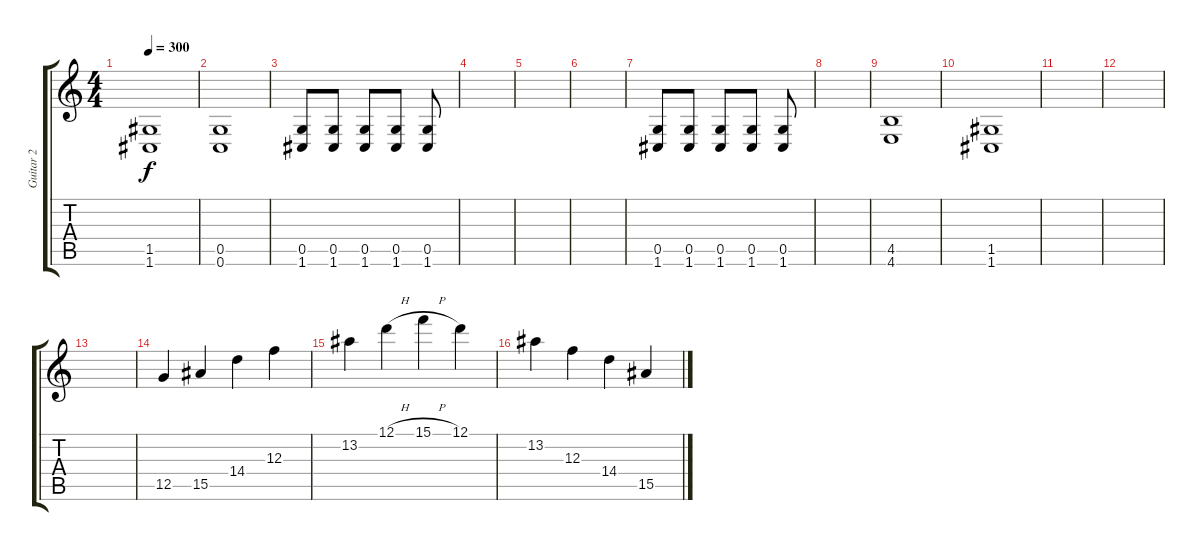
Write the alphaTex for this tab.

\track ("Guitar 2" "Guitar 2") {instrument overdrivenguitar}
\staff {score tabs}
\tuning (D4 A3 F3 C3 G2 C2) {hide}
\ts (4 4)
\tempo 300
\clef g2
\ks c
(1.5 1.6).1{dy f} |
(0.5 0.6).1 |
(0.5 1.6).8 (0.5 1.6).8 (0.5 1.6).8 (0.5 1.6).8 (0.5 1.6).8 |
|
|
|
(0.5 1.6).8 (0.5 1.6).8 (0.5 1.6).8 (0.5 1.6).8 (0.5 1.6).8 |
|
(4.5 4.6).1 |
(1.5 1.6).1 |
|
|
|
12.5.4 15.5.4 14.4.4 12.3.4 |
13.2.4 12.1{h}.4 15.1{h}.4 12.1.4 |
13.2.4 12.3.4 14.4.4 15.5.4
